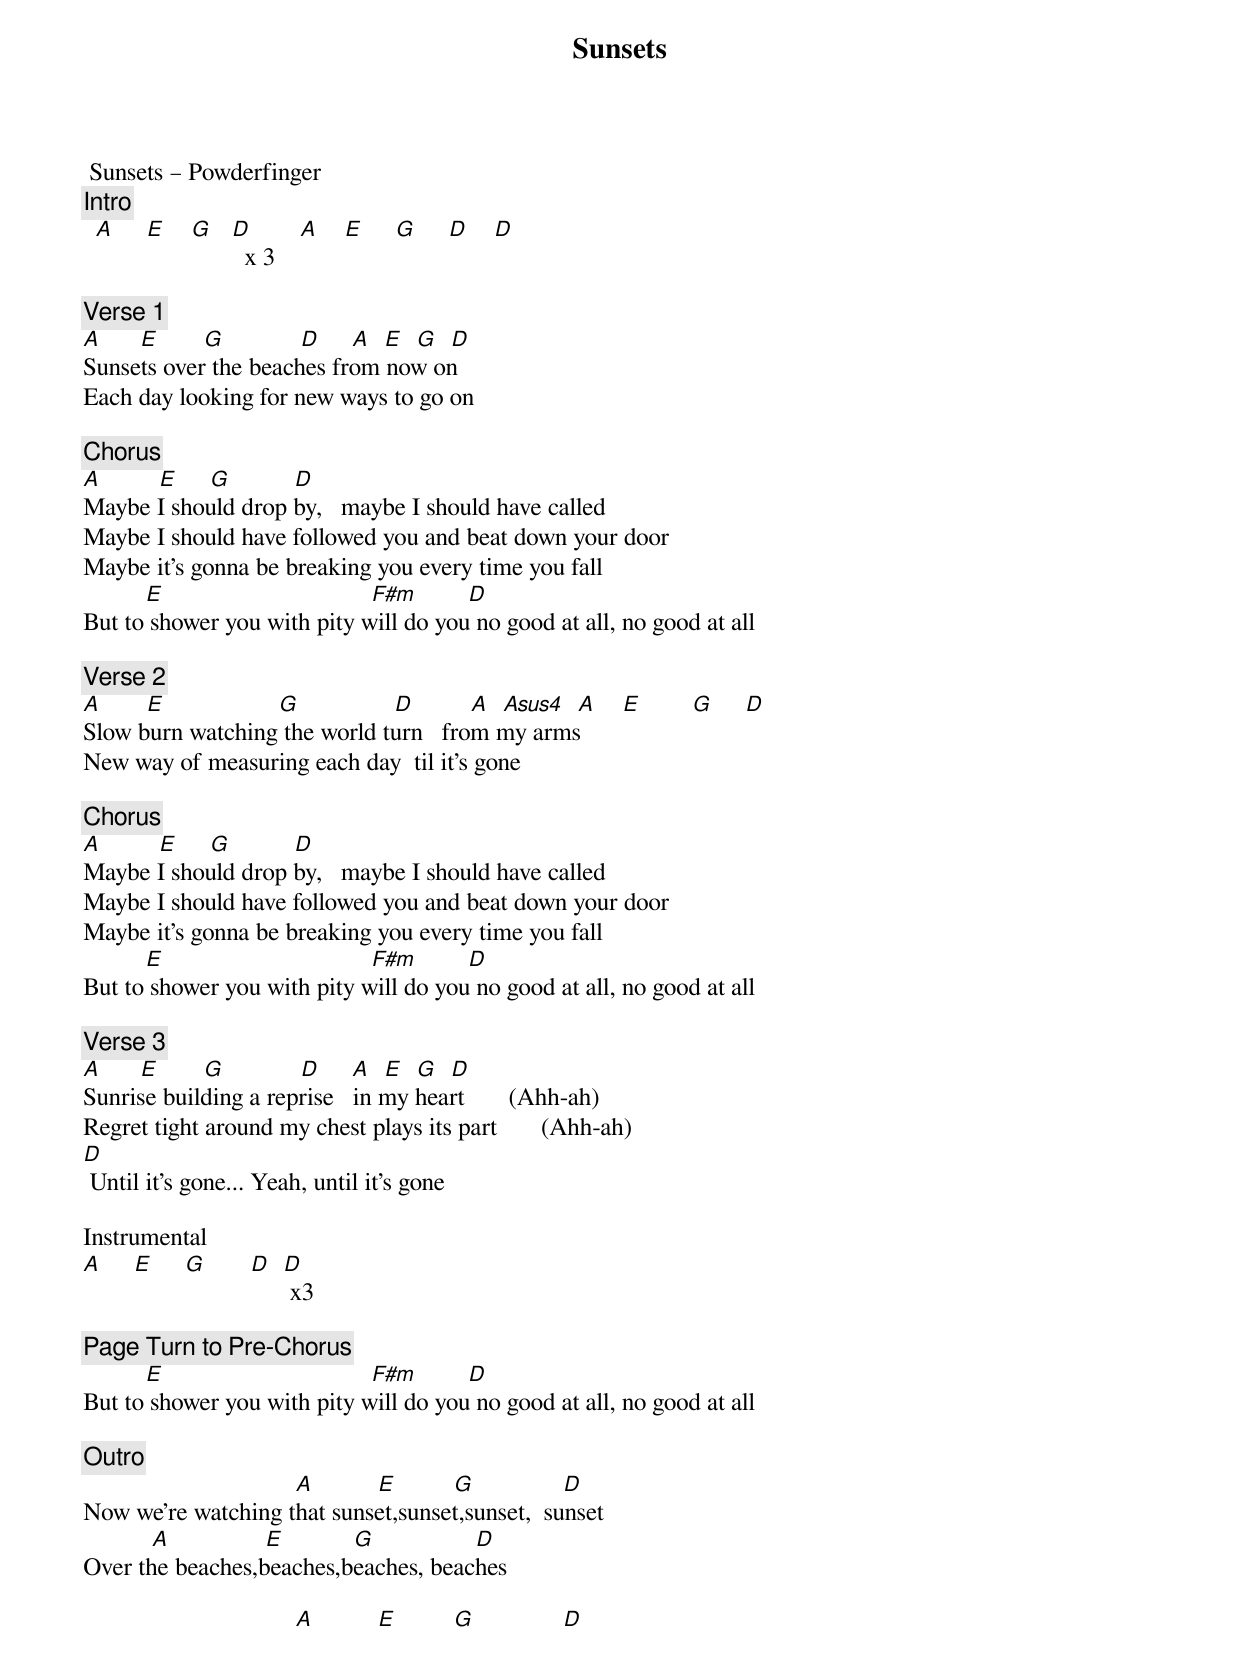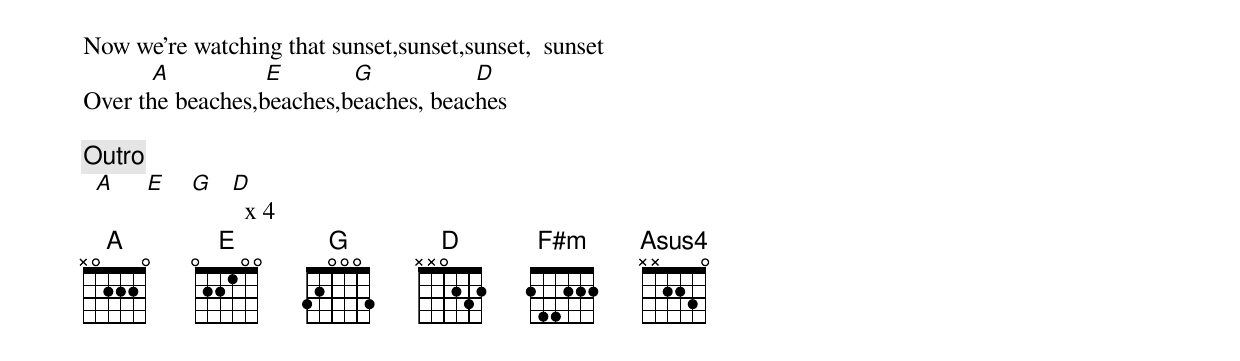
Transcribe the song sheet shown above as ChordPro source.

{title: Sunsets}
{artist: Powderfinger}
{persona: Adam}
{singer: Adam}
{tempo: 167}
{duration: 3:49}
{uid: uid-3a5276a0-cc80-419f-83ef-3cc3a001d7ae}
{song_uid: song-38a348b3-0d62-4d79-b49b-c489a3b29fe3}



 Sunsets – Powderfinger
{comment: Intro}
  [A]     [E]    [G]   [D]  x 3		  [A]    [E]     [G]     [D]    [D]

{comment: Verse 1}
[A]      [E]     		[G]           	[D]   		[A]  [E]  [G]  [D]
Sunsets over the beaches from now on
Each day looking for new ways to go on

{comment: Chorus}
[A]      			[E]   		[G]       			[D]
Maybe I should drop by,   maybe I should have called
Maybe I should have followed you and beat down your door
Maybe it's gonna be breaking you every time you fall
        		[E]                               		[F#m]        [D]
But to shower you with pity will do you no good at all, no good at all

{comment: Verse 2}
[A]      	[E]           		     [G]              	[D]         [A]  [Asus4]  [A]    [E]        [G]     [D]
Slow burn watching the world turn   from my arms
New way of measuring each day  til it's gone

{comment: Chorus}
[A]      			[E]   		[G]       			[D]
Maybe I should drop by,   maybe I should have called
Maybe I should have followed you and beat down your door
Maybe it's gonna be breaking you every time you fall
        		[E]                               		[F#m]        [D]
But to shower you with pity will do you no good at all, no good at all

{comment: Verse 3}
[A]      [E]     		[G]           	[D]   		[A]  [E]  [G]  [D]
Sunrise building a reprise   in my heart     		(Ahh-ah)
Regret tight around my chest plays its part      	(Ahh-ah)
[D]
 Until it's gone... Yeah, until it's gone

Instrumental
[A]     [E]     [G]       [D]  [D] x3

{comment: Page Turn to Pre-Chorus}
        		[E]                               		[F#m]        [D]
But to shower you with pity will do you no good at all, no good at all

{comment: Outro}
                         			      [A]         	[E]         [G]        	     [D]
Now we're watching that sunset,sunset,sunset,  sunset
         		[A]               [E]          	[G]                [D]
Over the beaches,beaches,beaches, beaches

                         			      [A]         	[E]         [G]        	     [D]
Now we're watching that sunset,sunset,sunset,  sunset
         		[A]               [E]          	[G]                [D]
Over the beaches,beaches,beaches, beaches

{comment: Outro}
  [A]     [E]    [G]   [D]  x 4
